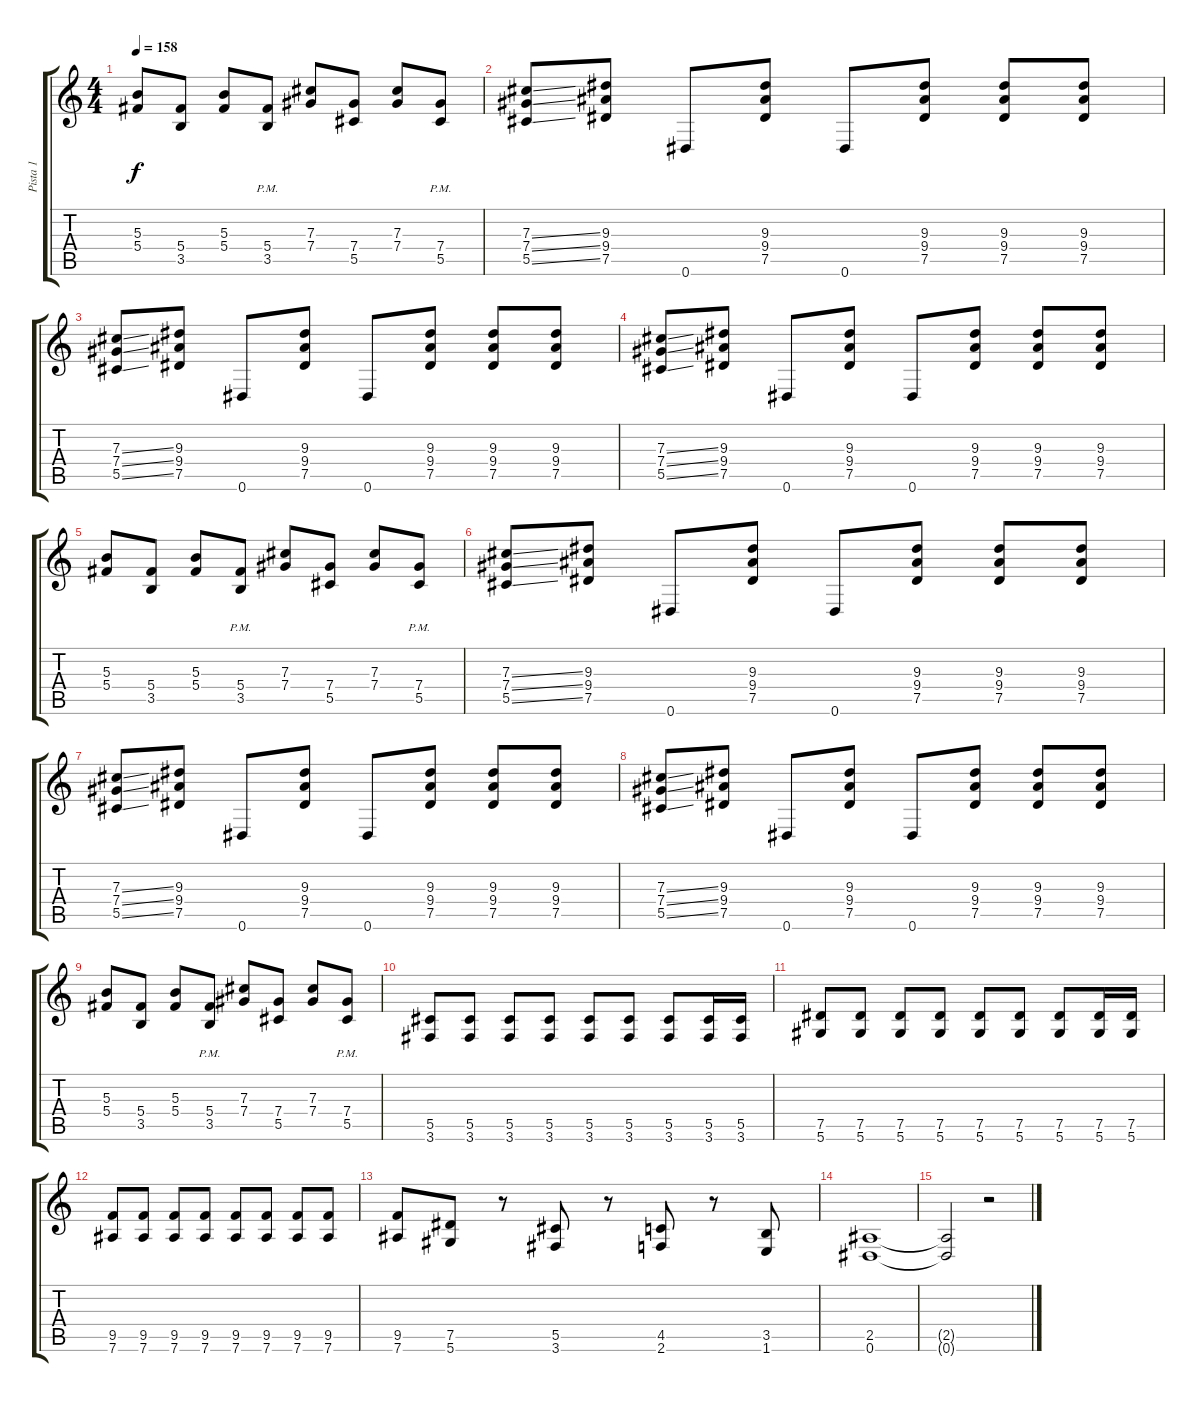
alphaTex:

\track ("Pista 1" "Pista 1") {instrument overdrivenguitar}
\staff {score tabs}
\tuning (Eb4 Bb3 Gb3 Db3 Ab2 Eb2) {hide}
\ts (4 4)
\tempo 158
\clef g2
\ks c
(5.3 5.4).8{dy f} (5.4 3.5).8 (5.3 5.4).8 (5.4{pm} 3.5{pm}).8 (7.3 7.4).8 (7.4 5.5).8 (7.3 7.4).8 (7.4{pm} 5.5{pm}).8 |
(7.3{ss} 7.4{ss} 5.5{ss}).8 (9.3 9.4 7.5).8 0.6.8 (9.3 9.4 7.5).8 0.6.8 (9.3 9.4 7.5).8 (9.3 9.4 7.5).8 (9.3 9.4 7.5).8 |
(7.3{ss} 7.4{ss} 5.5{ss}).8 (9.3 9.4 7.5).8 0.6.8 (9.3 9.4 7.5).8 0.6.8 (9.3 9.4 7.5).8 (9.3 9.4 7.5).8 (9.3 9.4 7.5).8 |
(7.3{ss} 7.4{ss} 5.5{ss}).8 (9.3 9.4 7.5).8 0.6.8 (9.3 9.4 7.5).8 0.6.8 (9.3 9.4 7.5).8 (9.3 9.4 7.5).8 (9.3 9.4 7.5).8 |
(5.3 5.4).8 (5.4 3.5).8 (5.3 5.4).8 (5.4{pm} 3.5{pm}).8 (7.3 7.4).8 (7.4 5.5).8 (7.3 7.4).8 (7.4{pm} 5.5{pm}).8 |
(7.3{ss} 7.4{ss} 5.5{ss}).8 (9.3 9.4 7.5).8 0.6.8 (9.3 9.4 7.5).8 0.6.8 (9.3 9.4 7.5).8 (9.3 9.4 7.5).8 (9.3 9.4 7.5).8 |
(7.3{ss} 7.4{ss} 5.5{ss}).8 (9.3 9.4 7.5).8 0.6.8 (9.3 9.4 7.5).8 0.6.8 (9.3 9.4 7.5).8 (9.3 9.4 7.5).8 (9.3 9.4 7.5).8 |
(7.3{ss} 7.4{ss} 5.5{ss}).8 (9.3 9.4 7.5).8 0.6.8 (9.3 9.4 7.5).8 0.6.8 (9.3 9.4 7.5).8 (9.3 9.4 7.5).8 (9.3 9.4 7.5).8 |
(5.3 5.4).8 (5.4 3.5).8 (5.3 5.4).8 (5.4{pm} 3.5{pm}).8 (7.3 7.4).8 (7.4 5.5).8 (7.3 7.4).8 (7.4{pm} 5.5{pm}).8 |
(5.5 3.6).8 (5.5 3.6).8 (5.5 3.6).8 (5.5 3.6).8 (5.5 3.6).8 (5.5 3.6).8 (5.5 3.6).8 (5.5 3.6).16 (5.5 3.6).16 |
(7.5 5.6).8 (7.5 5.6).8 (7.5 5.6).8 (7.5 5.6).8 (7.5 5.6).8 (7.5 5.6).8 (7.5 5.6).8 (7.5 5.6).16 (7.5 5.6).16 |
(9.5 7.6).8 (9.5 7.6).8 (9.5 7.6).8 (9.5 7.6).8 (9.5 7.6).8 (9.5 7.6).8 (9.5 7.6).8 (9.5 7.6).8 |
(9.5 7.6).8 (7.5 5.6).8 r.8 (5.5 3.6).8 r.8 (4.5 2.6).8 r.8 (3.5 1.6).8 |
(2.5 0.6).1 |
(2.5{t} 0.6{t}).2 r.2
